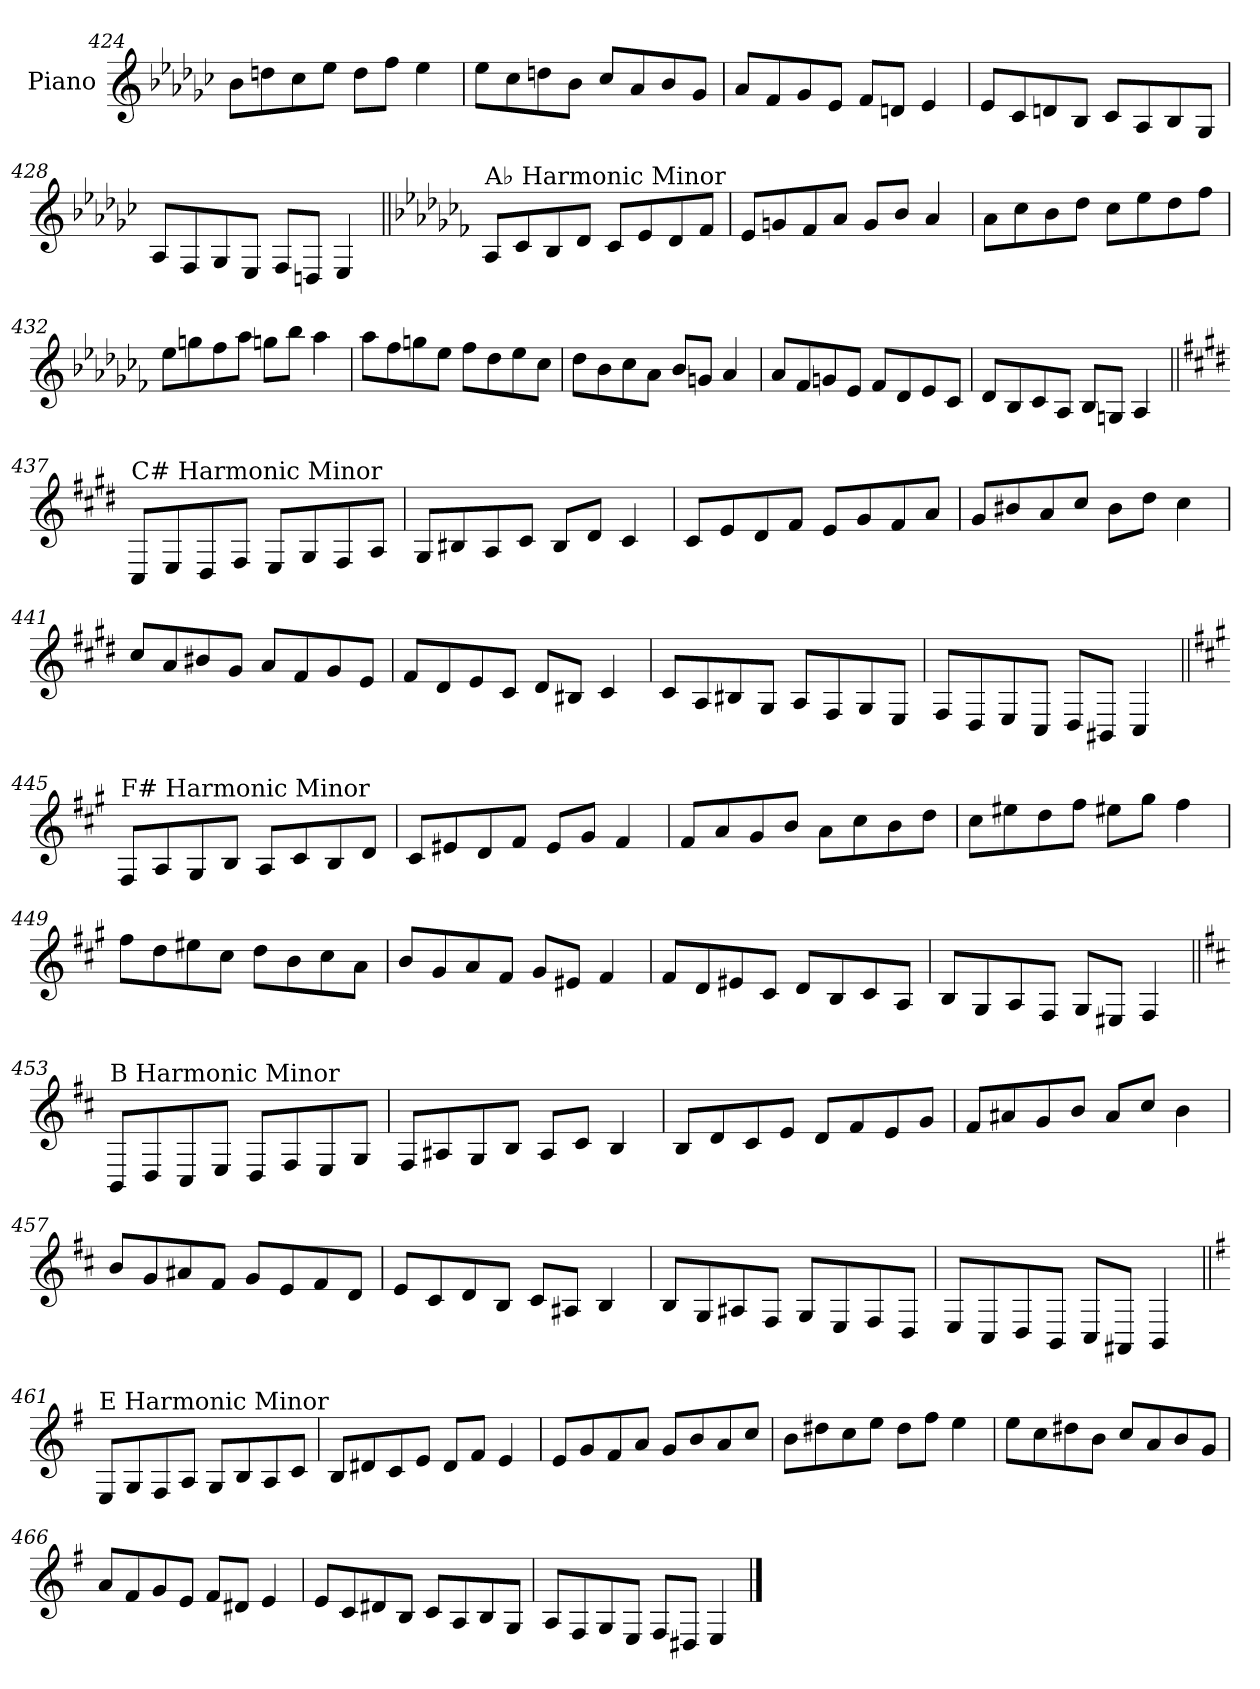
**kern
*part1
*staff1
*I"Piano
*I'Pno.
*clefG2
*k[b-e-a-d-g-c-]
=424
8b-\L
8ddn\
8cc-\
8ee-\J
8dd\L
8ff\J
4ee-\
!!LO:LB:g=z
=425
8ee-\L
8cc-\
8ddn\
8b-\J
8cc-/L
8a-/
8b-/
8g-/J
=426
8a-/L
8f/
8g-/
8e-/J
8f/L
8dn/J
4e-/
=427
8e-/L
8c-/
8dn/
8B-/J
8c-/L
8A-/
8B-/
8G-/J
=428
8A-/L
8F/
8G-/
8E-/J
8F/L
8Dn/J
4E-/
!!LO:LB:g=z
=429||
*k[b-e-a-d-g-c-f-]
!LO:TX:a:t=A♭ Harmonic Minor
8A-/L
8c-/
8B-/
8d-/J
8c-/L
8e-/
8d-/
8f-/J
=430
8e-/L
8gn/
8f-/
8a-/J
8g/L
8b-/J
4a-/
=431
8a-\L
8cc-\
8b-\
8dd-\J
8cc-\L
8ee-\
8dd-\
8ff-\J
=432
8ee-\L
8ggn\
8ff-\
8aa-\J
8ggn\L
8bb-\J
4aa-\
!!LO:LB:g=z
=433
8aa-\L
8ff-\
8ggn\
8ee-\J
8ff-\L
8dd-\
8ee-\
8cc-\J
=434
8dd-\L
8b-\
8cc-\
8a-\J
8b-/L
8gn/J
4a-/
=435
8a-/L
8f-/
8gn/
8e-/J
8f-/L
8d-/
8e-/
8c-/J
=436
8d-/L
8B-/
8c-/
8A-/J
8B-/L
8Gn/J
4A-/
!!LO:PB:g=z
=437||
*k[f#c#g#d#]
!LO:TX:a:t=C# Harmonic Minor
8C#/L
8E/
8D#/
8F#/J
8E/L
8G#/
8F#/
8A/J
=438
8G#/L
8B#X/
8A/
8c#/J
8B#/L
8d#/J
4c#/
=439
8c#/L
8e/
8d#/
8f#/J
8e/L
8g#/
8f#/
8a/J
=440
8g#/L
8b#X/
8a/
8cc#/J
8b#\L
8dd#\J
4cc#\
!!LO:LB:g=z
=441
8cc#/L
8a/
8b#X/
8g#/J
8a/L
8f#/
8g#/
8e/J
=442
8f#/L
8d#/
8e/
8c#/J
8d#/L
8B#X/J
4c#/
=443
8c#/L
8A/
8B#X/
8G#/J
8A/L
8F#/
8G#/
8E/J
=444
8F#/L
8D#/
8E/
8C#/J
8D#/L
8BB#X/J
4C#/
!!LO:LB:g=z
=445||
*k[f#c#g#]
!LO:TX:a:t=F# Harmonic Minor
8F#/L
8A/
8G#/
8B/J
8A/L
8c#/
8B/
8d/J
=446
8c#/L
8e#X/
8d/
8f#/J
8e#/L
8g#/J
4f#/
=447
8f#/L
8a/
8g#/
8b/J
8a\L
8cc#\
8b\
8dd\J
=448
8cc#\L
8ee#X\
8dd\
8ff#\J
8ee#X\L
8gg#\J
4ff#\
!!LO:LB:g=z
=449
8ff#\L
8dd\
8ee#X\
8cc#\J
8dd\L
8b\
8cc#\
8a\J
=450
8b/L
8g#/
8a/
8f#/J
8g#/L
8e#X/J
4f#/
=451
8f#/L
8d/
8e#X/
8c#/J
8d/L
8B/
8c#/
8A/J
=452
8B/L
8G#/
8A/
8F#/J
8G#/L
8E#X/J
4F#/
!!LO:LB:g=z
=453||
*k[f#c#]
!LO:TX:a:t=B Harmonic Minor
8BB/L
8D/
8C#/
8E/J
8D/L
8F#/
8E/
8G/J
=454
8F#/L
8A#X/
8G/
8B/J
8A#/L
8c#/J
4B/
=455
8B/L
8d/
8c#/
8e/J
8d/L
8f#/
8e/
8g/J
=456
8f#/L
8a#X/
8g/
8b/J
8a#/L
8cc#/J
4b\
!!LO:LB:g=z
=457
8b/L
8g/
8a#X/
8f#/J
8g/L
8e/
8f#/
8d/J
=458
8e/L
8c#/
8d/
8B/J
8c#/L
8A#X/J
4B/
=459
8B/L
8G/
8A#X/
8F#/J
8G/L
8E/
8F#/
8D/J
=460
8E/L
8C#/
8D/
8BB/J
8C#/L
8AA#X/J
4BB/
!!LO:LB:g=z
=461||
*k[f#]
!LO:TX:a:t=E Harmonic Minor
8E/L
8G/
8F#/
8A/J
8G/L
8B/
8A/
8c/J
=462
8B/L
8d#X/
8c/
8e/J
8d#/L
8f#/J
4e/
=463
8e/L
8g/
8f#/
8a/J
8g/L
8b/
8a/
8cc/J
=464
8b\L
8dd#X\
8cc\
8ee\J
8dd#\L
8ff#\J
4ee\
!!LO:LB:g=z
=465
8ee\L
8cc\
8dd#X\
8b\J
8cc/L
8a/
8b/
8g/J
=466
8a/L
8f#/
8g/
8e/J
8f#/L
8d#X/J
4e/
=467
8e/L
8c/
8d#X/
8B/J
8c/L
8A/
8B/
8G/J
=468
8A/L
8F#/
8G/
8E/J
8F#/L
8D#X/J
4E/
==
*-
